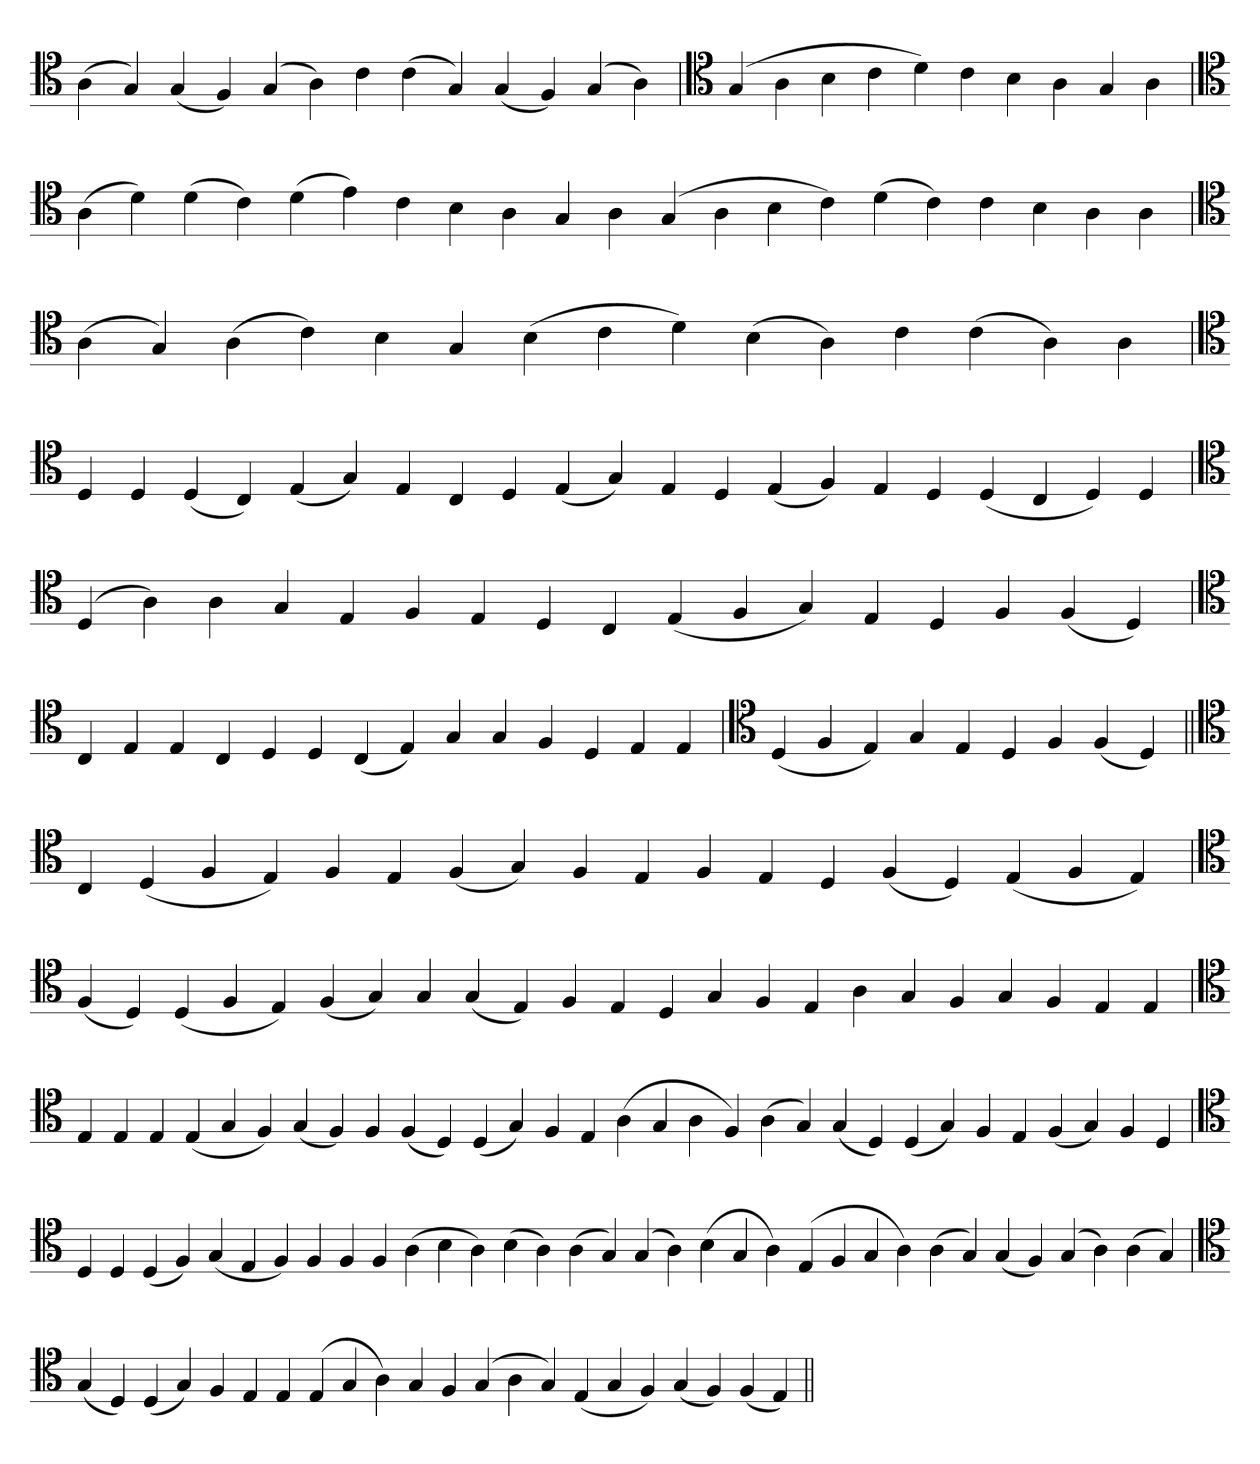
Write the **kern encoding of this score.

**kern
*part1
*staff1
*clefC4
=
(4A
4G)
(4G
4F)
(4G
4A)
4c
(4c
4G)
(4G
4F)
(4G
4A)
=`
*clefC4
(4G
4A
4B
4c
4d)
4c
4B
4A
4G
4A
=`
*clefC4
(4A
4d)
(4d
4c)
(4d
4e)
4c
4B
4A
4G
4A
(4G
4A
4B
4c)
(4d
4c)
4c
4B
4A
4A
='
*clefC4
(4A
4G)
(4A
4c)
4B
4G
(4B
4c
4d)
(4B
4A)
4c
(4c
4A)
4A
=`
*clefC4
4D
4D
(4D
4C)
(4E
4G)
4E
4C
4D
(4E
4G)
4E
4D
(4E
4F)
4E
4D
(4D
4C
4D)
4D
='
*clefC4
(4D
4A)
4A
4G
4E
4F
4E
4D
4C
(4E
4F
4G)
4E
4D
4F
(4F
4D)
=`
*clefC4
4C
4E
4E
4C
4D
4D
(4C
4E)
4G
4G
4F
4D
4E
4E
=`
*clefC4
(4D
4F
4E)
4G
4E
4D
4F
(4F
4D)
=||
*clefC4
4C
(4D
4F
4E)
4F
4E
(4F
4G)
4F
4E
4F
4E
4D
(4F
4D)
(4E
4F
4E)
=`
*clefC4
(4F
4D)
(4D
4F
4E)
(4F
4G)
4G
(4G
4E)
4F
4E
4D
4G
4F
4E
4A
4G
4F
4G
4F
4E
4E
='
*clefC4
4E
4E
4E
(4E
4G
4F)
(4G
4F)
4F
(4F
4D)
(4D
4G)
4F
4E
(4A
4G
4A
4F)
(4A
4G)
(4G
4D)
(4D
4G)
4F
4E
(4F
4G)
4F
4D
=
*clefC4
4D
4D
(4D
4F)
(4G
4E
4F)
4F
4F
4F
(4A
4B
4A)
(4B
4A)
(4A
4G)
(4G
4A)
(4B
4G
4A)
(4E
4F
4G
4A)
(4A
4G)
(4G
4F)
(4G
4A)
(4A
4G)
='
*clefC4
(4G
4D)
(4D
4G)
4F
4E
4E
(4E
4G
4A)
4G
4F
(4G
4A
4G)
(4E
4G
4F)
(4G
4F)
(4F
4E)
=||
*-
